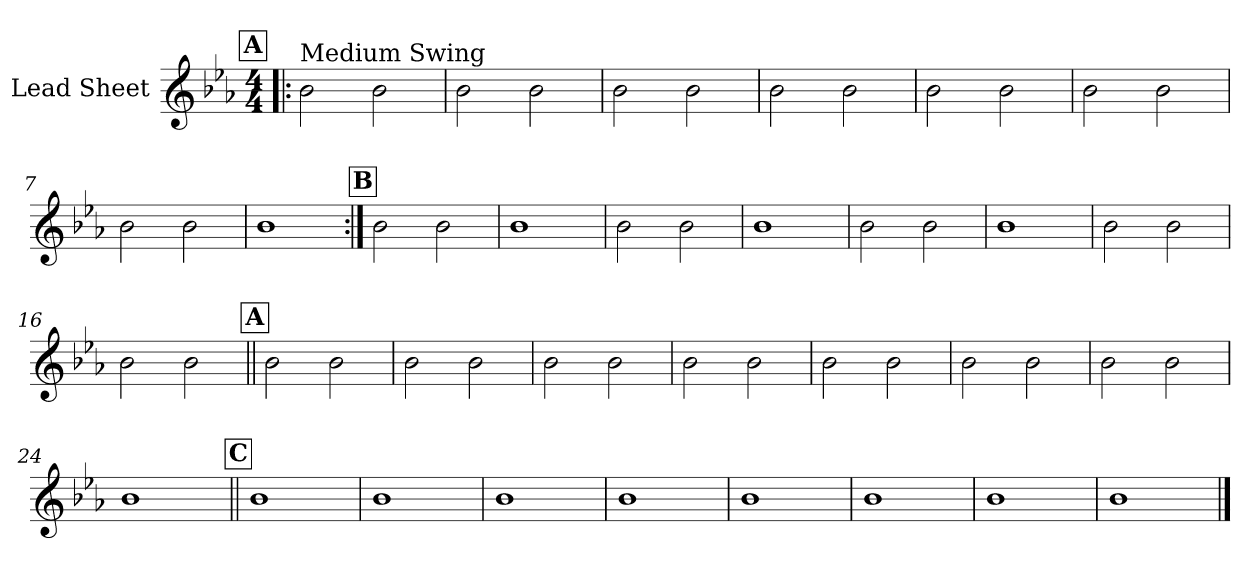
**kern
*part1
*staff1
*I"Lead Sheet
*clefG2
*k[b-e-a-]
*E-:
*M4/4
!!LO:REH:place=s1:a:fs=14:t=A
=1!|:
!LO:TX:a:t=Medium Swing
2b-\
2b-\
=2
2b-\
2b-\
=3
2b-\
2b-\
=4
2b-\
2b-\
!!LO:LB:g=z
=5
2b-\
2b-\
=6
2b-\
2b-\
=7
2b-\
2b-\
=8
1b-
!!LO:LB:g=z
!!LO:REH:place=s1:a:fs=14:t=B
=9:|!
2b-\
2b-\
=10
1b-
=11
2b-\
2b-\
=12
1b-
!!LO:LB:g=z
=13
2b-\
2b-\
=14
1b-
=15
2b-\
2b-\
=16
2b-\
2b-\
!!LO:LB:g=z
!!LO:REH:place=s1:a:fs=14:t=A
=17||
2b-\
2b-\
=18
2b-\
2b-\
=19
2b-\
2b-\
=20
2b-\
2b-\
!!LO:LB:g=z
=21
2b-\
2b-\
=22
2b-\
2b-\
=23
2b-\
2b-\
=24
1b-
!!LO:LB:g=z
!!LO:REH:place=s1:a:fs=14:t=C
=25||
1b-
=26
1b-
=27
1b-
=28
1b-
!!LO:LB:g=z
=29
1b-
=30
1b-
=31
1b-
=32
1b-
==
*-
